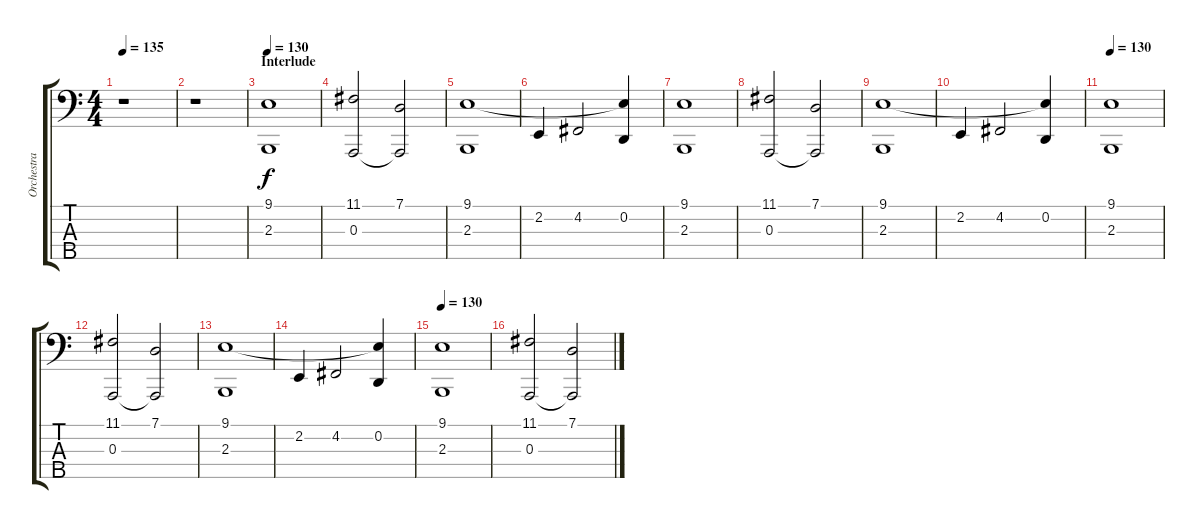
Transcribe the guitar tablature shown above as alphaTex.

\track ("Orchestra" "Orchestra") {instrument stringensemble1}
\staff {score tabs}
\tuning (G2 D2 A1 E1 B0) {hide}
\ts (4 4)
\tempo 135
\clef f4
\ks c
r.1{dy f} |
r.1 |
\section ("" "Interlude")
\tempo 130
(9.1 2.3).1 |
(11.1 0.3).2 (7.1 0.3{t}).2 |
(9.1 2.3).1 |
2.2.4 4.2.2 (9.1{t} 0.2).4 |
(9.1 2.3).1 |
(11.1 0.3).2 (7.1 0.3{t}).2 |
(9.1 2.3).1 |
2.2.4 4.2.2 (9.1{t} 0.2).4 |
\tempo 130
(9.1 2.3).1 |
(11.1 0.3).2 (7.1 0.3{t}).2 |
(9.1 2.3).1 |
2.2.4 4.2.2 (9.1{t} 0.2).4 |
\tempo 130
(9.1 2.3).1 |
(11.1 0.3).2 (7.1 0.3{t}).2
